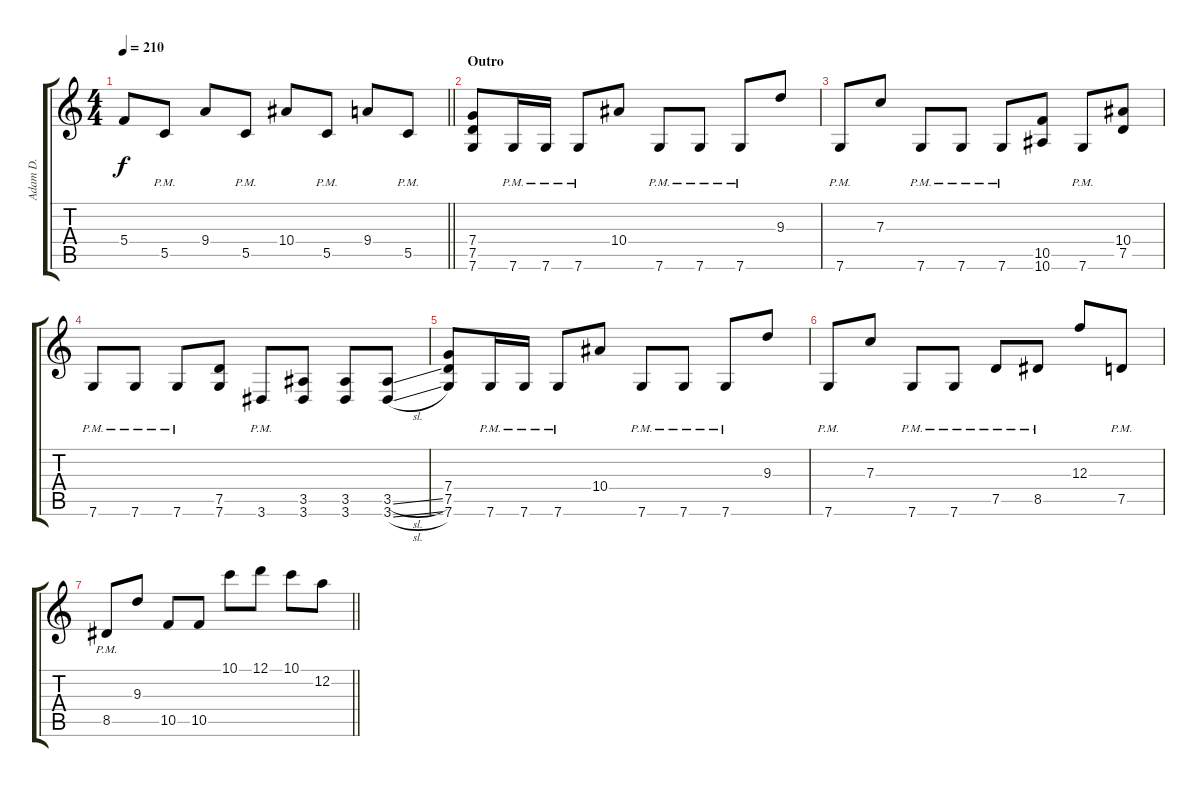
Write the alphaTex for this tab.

\track ("Adam D." "Adam D.") {instrument distortionguitar}
\staff {score tabs}
\tuning (D4 A3 F3 C3 G2 C2) {hide}
\ts (4 4)
\tempo 210
\clef g2
\barLineRight lightlight
\ks c
5.4.8{dy f} 5.5{pm}.8 9.4.8 5.5{pm}.8 10.4.8 5.5{pm}.8 9.4.8 5.5{pm}.8 |
\section ("" "Outro")
(7.4 7.5 7.6).8 7.6{pm}.16 7.6{pm}.16 7.6{pm}.8 10.4.8 7.6{pm}.8 7.6{pm}.8 7.6{pm}.8 9.3.8 |
7.6{pm}.8 7.3.8 7.6{pm}.8 7.6{pm}.8 7.6{pm}.8 (10.5 10.6).8 7.6{pm}.8 (10.4 7.5).8 |
7.6{pm}.8 7.6{pm}.8 7.6{pm}.8 (7.5 7.6).8 3.6{pm}.8 (3.5 3.6).8 (3.5 3.6).8 (3.5{sl} 3.6{sl}).8 |
(7.4 7.5 7.6).8 7.6{pm}.16 7.6{pm}.16 7.6{pm}.8 10.4.8 7.6{pm}.8 7.6{pm}.8 7.6{pm}.8 9.3.8 |
7.6{pm}.8 7.3.8 7.6{pm}.8 7.6{pm}.8 7.5{pm}.8 8.5{pm}.8 12.3.8 7.5{pm}.8 |
\barLineRight lightlight
8.5{pm}.8 9.3.8 10.5.8 10.5.8 10.1.8 12.1.8 10.1.8 12.2.8
